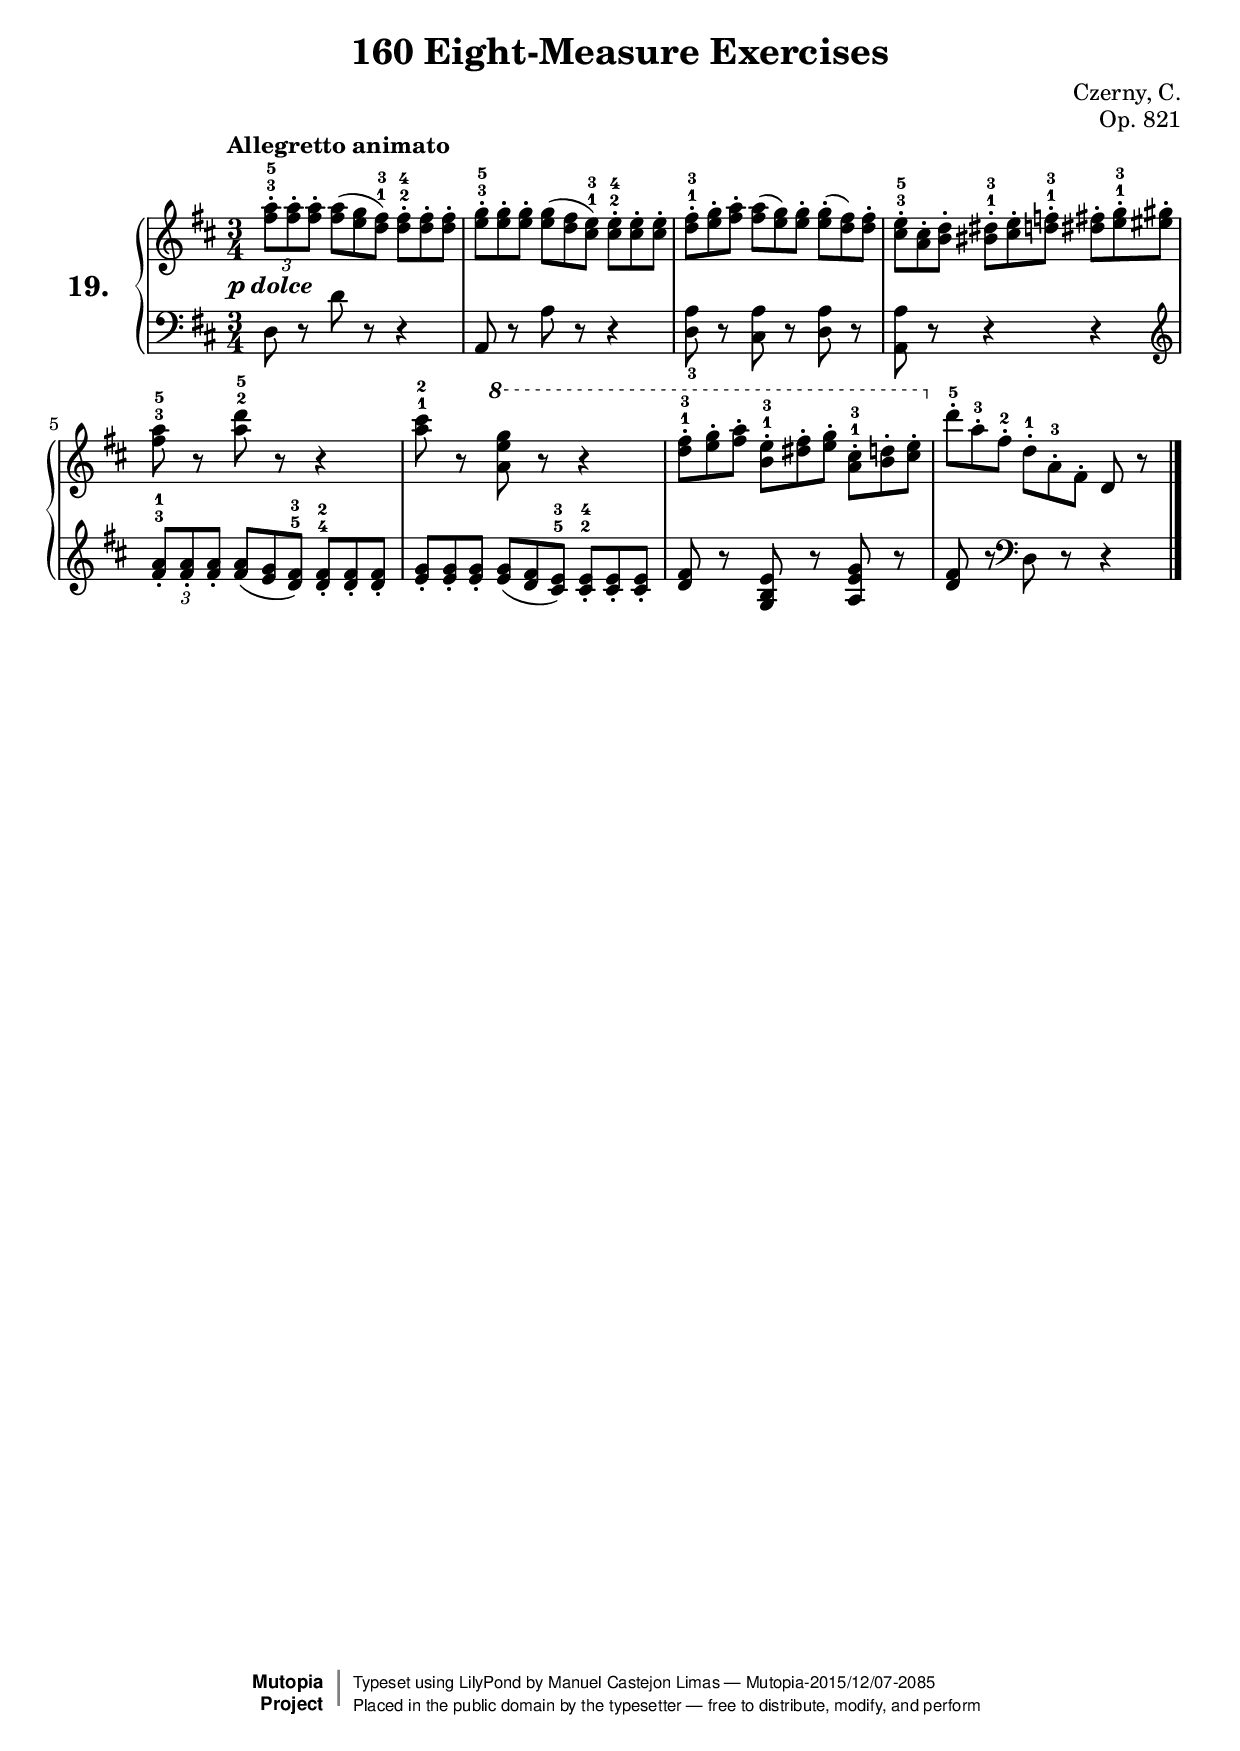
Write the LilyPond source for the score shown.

\version "2.18.2"
\language "english"

\header {
    composer	        =       "Czerny, C."
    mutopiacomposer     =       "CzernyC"

    title	            =	"160 Eight-Measure Exercises"
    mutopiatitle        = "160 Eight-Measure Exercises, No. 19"

    opus	            =	"Op. 821"
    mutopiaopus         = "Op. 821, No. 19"
    
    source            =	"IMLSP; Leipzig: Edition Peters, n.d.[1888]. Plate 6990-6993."
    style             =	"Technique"
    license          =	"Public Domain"
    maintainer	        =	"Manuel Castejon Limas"
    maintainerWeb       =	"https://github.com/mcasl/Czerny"
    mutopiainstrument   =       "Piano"

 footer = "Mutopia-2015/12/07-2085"
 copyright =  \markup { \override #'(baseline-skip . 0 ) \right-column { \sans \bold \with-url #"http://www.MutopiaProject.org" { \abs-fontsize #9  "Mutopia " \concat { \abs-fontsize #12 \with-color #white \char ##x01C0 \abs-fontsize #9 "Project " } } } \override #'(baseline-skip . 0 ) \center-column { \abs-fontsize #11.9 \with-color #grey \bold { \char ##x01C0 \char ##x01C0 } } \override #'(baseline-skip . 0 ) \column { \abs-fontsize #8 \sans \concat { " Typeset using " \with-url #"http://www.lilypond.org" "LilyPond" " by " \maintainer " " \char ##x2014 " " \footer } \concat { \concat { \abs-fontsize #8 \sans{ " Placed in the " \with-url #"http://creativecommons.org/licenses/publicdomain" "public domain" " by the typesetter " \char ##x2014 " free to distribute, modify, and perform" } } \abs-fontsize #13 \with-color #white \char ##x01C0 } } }
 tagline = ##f
}

%--------Definitions
exerciseNumber = "19."

mbreak = {  }
upperStaff =   { \tempo "Allegretto animato"
\clef treble \key d \major \time 3/4 
\times 2/3 { <fs'' a''>8^.^3^5 <fs'' a''>^. <fs'' a''>^.}  
\override TupletNumber #'stencil = ##f
\times 2/3 { <fs'' a''>8 ( <e'' g''> <d'' fs''>^1^3 )}
\times 2/3 { <d'' fs''>8^.^2^4 <d'' fs''>^. <d'' fs''>^.}       | % 1

\times 2/3 { <e'' g''>8^.^3^5 <e'' g''>^. <e'' g''>^.}  
\times 2/3 { <e'' g''>8 ( <d'' fs''> <cs'' e''>^1^3 )}
\times 2/3 { <cs'' e''>8^.^2^4 <cs'' e''>^. <cs'' e''>^.}       | % 2

\times 2/3 { <d'' fs''>8^.^1^3 <e'' g''>^. <fs'' a''>^.}  
\times 2/3 { <fs''a''>8 ( <e'' g''> ) <e'' g''>^. }
\times 2/3 { <e'' g''>8^. ( <d'' fs''> ) <d'' fs''>^.}          | % 3

\times 2/3 { <cs'' e''>8^.^3^5 <a' cs''>^. <b' d''>^.}
\times 2/3 { <bs' ds''>8^.^1^3 <cs'' e''>^. <d'' f''>^.^1^3}
\times 2/3 { <ds'' fs''>8^. <e'' g''>^.^1^3 <es'' gs''>^.}      | % 4

<fs'' a''>8^3^5 r8 <a'' d'''>^2^5 r8 r4                           | % 5

<a'' cs'''>8^1^2 r8 \ottava 1 <a'' e''' g'''> r8 r4                | % 6

\times 2/3 { <d '''fs'''>8^.^1^3 <e''' g'''>^. <fs''' a'''>^. }
\times 2/3 { <b'' e'''>8^.^1^3 <ds''' fs'''>^. <e''' g''' >^. }
\times 2/3 { <a'' cs'''>8^.^1^3 <b'' d'''>^. <cs''' e'''>^. }   \ottava 0 | % 7

\times 2/3 { d'''8^.^5 a''^.^3 fs''^.^2}
\stemDown \times 2/3 { d''8^.^1 a'^.^3 fs'^.}
\stemNeutral d'8 r8                                                               | % 8

\bar "|." 
}

lowerStaff =  {
\clef bass \key d \major \time 3/4
d8 r8 d'8 r8 r4  | % 1

a,8 r8 a8 r8 r4  | % 2

<d a>8_3 r8 <cs a> r8 <d a> r8 | % 3

<a, a>8 r8 r4 r4 \clef "treble" | % 4

\tupletDown
\times 2/3 { <fs' a'>8_.^3^1 <fs' a'>_. <fs' a'>_.}  
\override TupletNumber #'stencil = ##f
\times 2/3 { <fs' a'>8 ( <e' g'> <d' fs'>^5^3 )}
\times 2/3 { <d' fs'>8_.^4^2 <d' fs'>_. <d' fs'>_.}   | % 5

\times 2/3 { <e' g'>8_. <e' g'>_. <e' g'>_.}  
\times 2/3 { <e' g'>8 ( <d' fs'> <cs' e'>^5^3 )}
\times 2/3 { <cs' e'>8_.^2^4 <cs' e'>_. <cs' e'>_.}  | % 6

<d' fs'> r8 <g b e'> r8 <a e' g'> r8 | % 7

<d' fs'>8 r8 \clef "bass" d8 r8 r4   | % 8

\bar "|."
}

%-------Typeset music and generate midi

pdolce = #(make-dynamic-script (markup #:dynamic "p" #:text #:italic "dolce" ) )
dynamics = {
  <>-\pdolce s2.       | % 1
}
pedal = {
}
\score {
  \new PianoStaff = "PianoStaff_pf" <<
    \set PianoStaff.instrumentName = \markup \huge \bold \exerciseNumber 
    \new Staff    = "Staff_pfUpper" << \upperStaff >>
    \new Dynamics = "Dynamics_pf" \dynamics
    \new Staff    = "Staff_pfLower" << \lowerStaff >>
    \new Dynamics = "pedal" \pedal
  >>
  \layout { }
}
\score {
  \new PianoStaff = "PianoStaff_pf" <<
    \set PianoStaff.midiInstrument = "acoustic grand"
    \new Staff = "Staff_pfUpper" << \upperStaff \dynamics \pedal >>
    \new Staff = "Staff_pfLower" << \lowerStaff \dynamics \pedal >>
  >>
  \midi { \tempo 4 = 110 }
}
